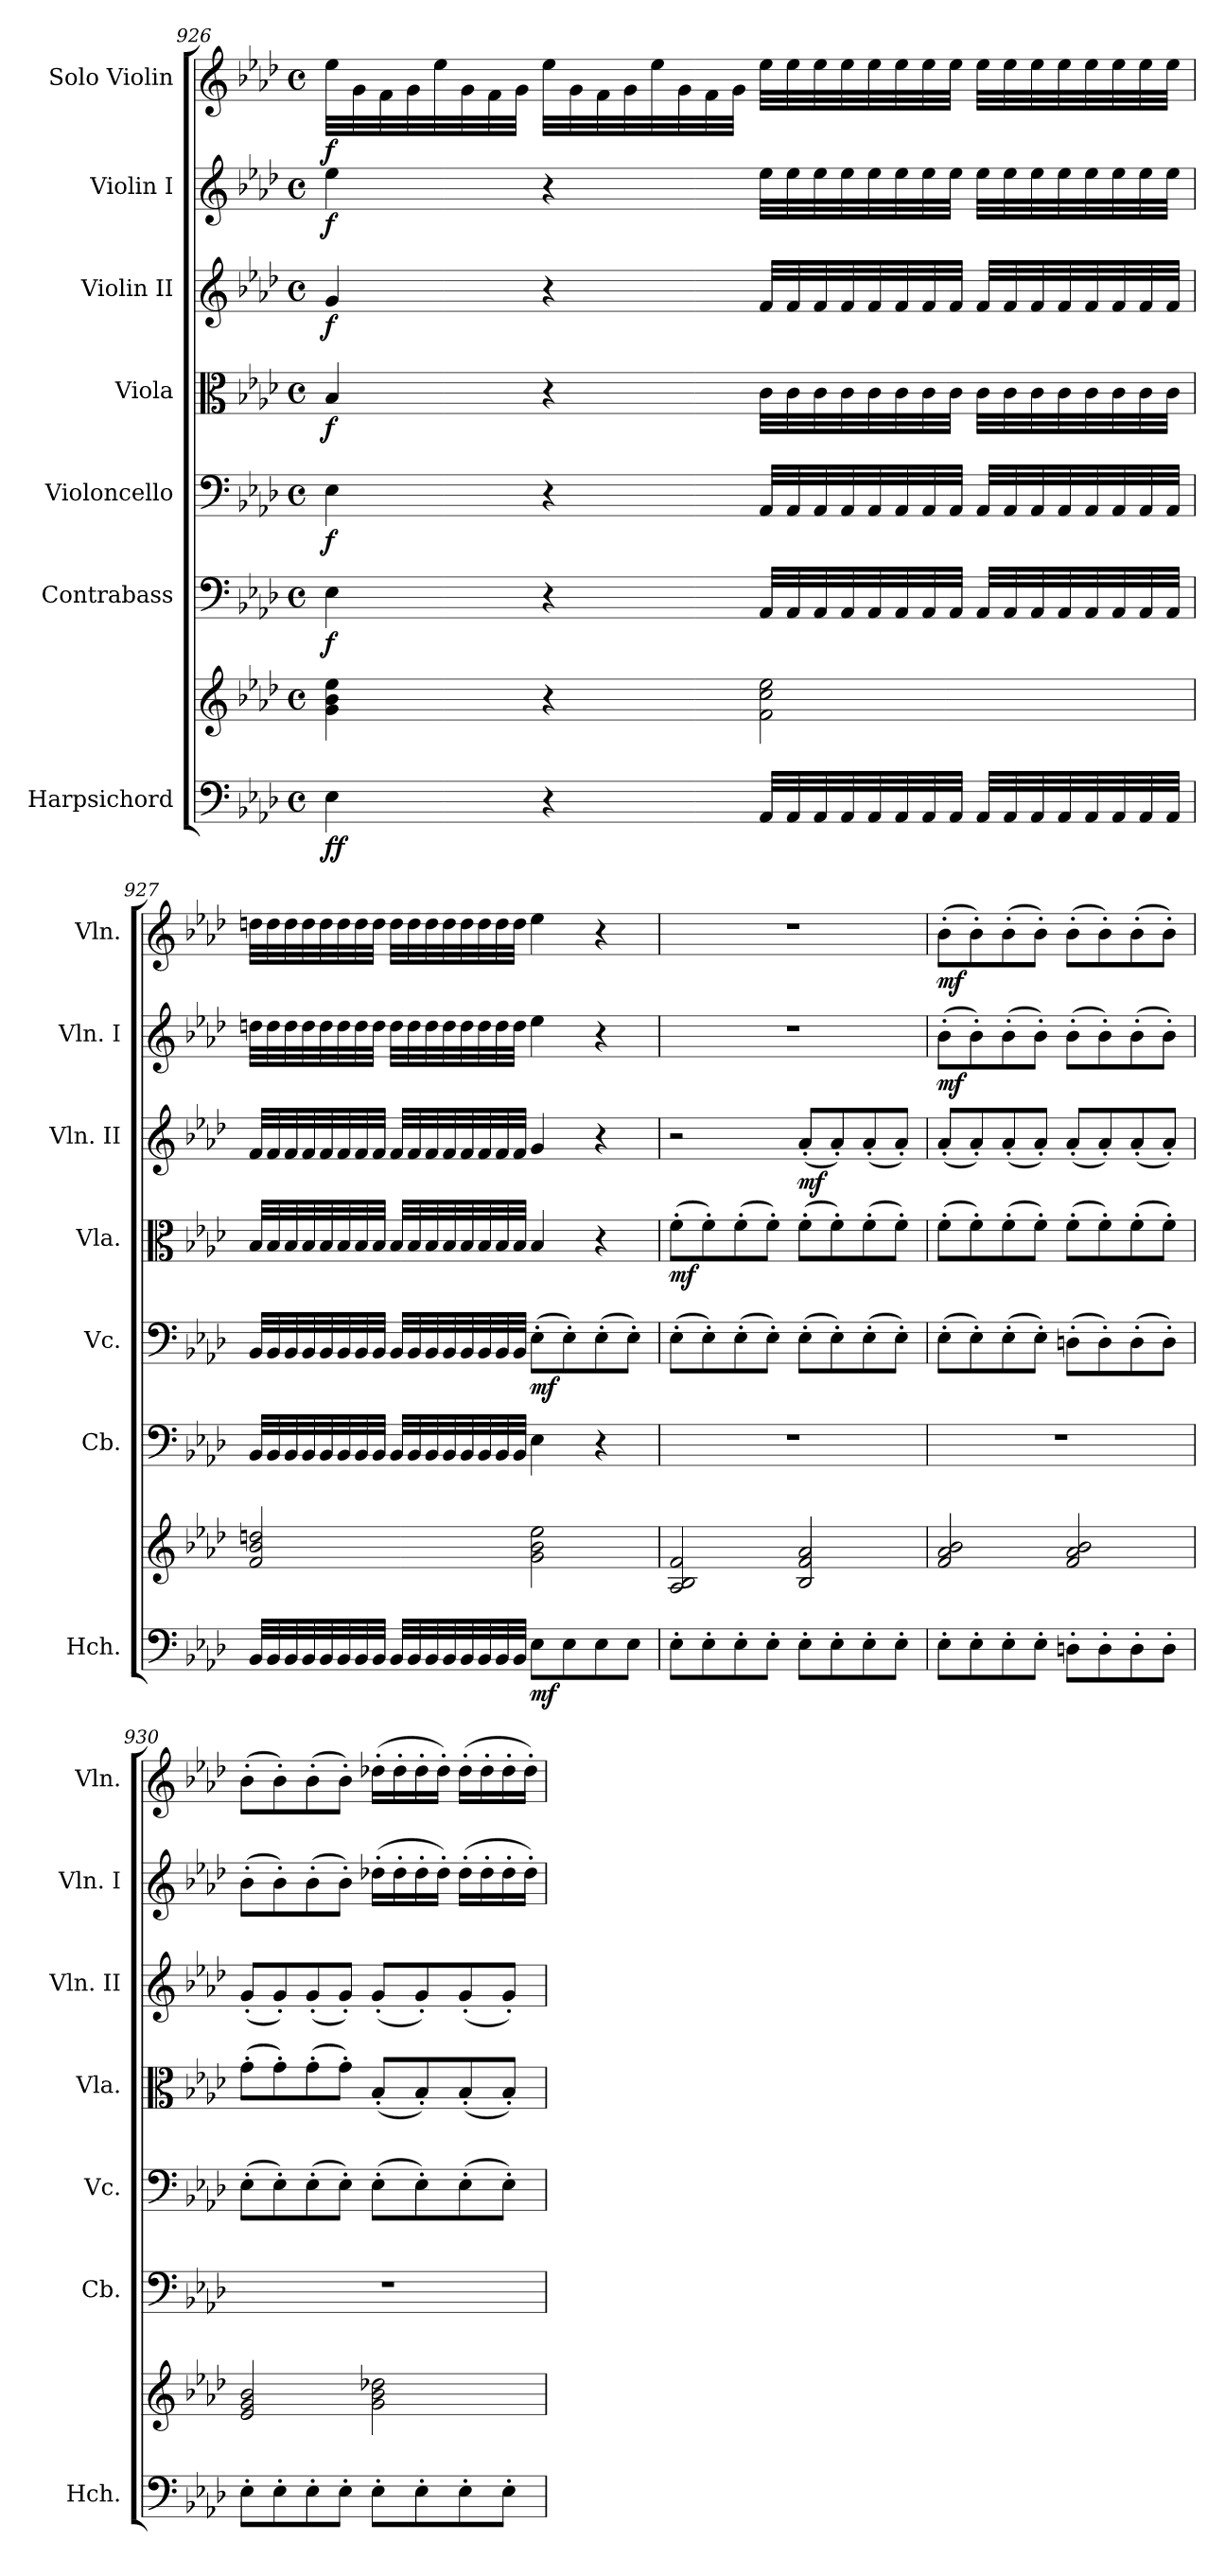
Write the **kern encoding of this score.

**kern	**kern	**dynam	**kern	**dynam	**kern	**dynam	**kern	**dynam	**kern	**dynam	**kern	**dynam	**kern	**dynam
*part7	*part7	*part7	*part6	*part6	*part5	*part5	*part4	*part4	*part3	*part3	*part2	*part2	*part1	*part1
*staff8	*staff7	*staff7/8	*staff6	*staff6	*staff5	*staff5	*staff4	*staff4	*staff3	*staff3	*staff2	*staff2	*staff1	*staff1
*I"Harpsichord	*	*	*I"Contrabass	*	*I"Violoncello	*	*I"Viola	*	*I"Violin II	*	*I"Violin I	*	*I"Solo Violin	*
*I'Hch.	*	*	*I'Cb.	*	*I'Vc.	*	*I'Vla.	*	*I'Vln. II	*	*I'Vln. I	*	*I'Vln.	*
!!LO:PB:g=z
*clefF4	*clefG2	*	*clefF4	*	*clefF4	*	*clefC3	*	*clefG2	*	*clefG2	*	*clefG2	*
*	*	*	*ITrd7c12	*	*	*	*	*	*	*	*	*	*	*
*k[b-e-a-d-]	*k[b-e-a-d-]	*	*k[b-e-a-d-]	*	*k[b-e-a-d-]	*	*k[b-e-a-d-]	*	*k[b-e-a-d-]	*	*k[b-e-a-d-]	*	*k[b-e-a-d-]	*
*M4/4	*M4/4	*	*M4/4	*	*M4/4	*	*M4/4	*	*M4/4	*	*M4/4	*	*M4/4	*
*met(c)	*met(c)	*	*met(c)	*	*met(c)	*	*met(c)	*	*met(c)	*	*met(c)	*	*met(c)	*
=926	=926	=926	=926	=926	=926	=926	=926	=926	=926	=926	=926	=926	=926	=926
!	!	!LO:DY:b=2	!	!	!	!	!	!	!	!	!	!	!	!
!	!	!LO:DY:n=1:b	!	!LO:DY:b	!	!LO:DY:b	!	!LO:DY:b	!	!LO:DY:b	!	!LO:DY:b	!	!LO:DY:b
4E-\	4g\ 4b-\ 4ee-\	f f	4EE-\	f	4E-\	f	4B-/	f	4g/	f	4ee-\	f	32ee-\LLL	f
.	.	.	.	.	.	.	.	.	.	.	.	.	32g\	.
.	.	.	.	.	.	.	.	.	.	.	.	.	32f\	.
.	.	.	.	.	.	.	.	.	.	.	.	.	32g\	.
.	.	.	.	.	.	.	.	.	.	.	.	.	32ee-\	.
.	.	.	.	.	.	.	.	.	.	.	.	.	32g\	.
.	.	.	.	.	.	.	.	.	.	.	.	.	32f\	.
.	.	.	.	.	.	.	.	.	.	.	.	.	32g\JJJ	.
4r	4r	.	4r	.	4r	.	4r	.	4r	.	4r	.	32ee-\LLL	.
.	.	.	.	.	.	.	.	.	.	.	.	.	32g\	.
.	.	.	.	.	.	.	.	.	.	.	.	.	32f\	.
.	.	.	.	.	.	.	.	.	.	.	.	.	32g\	.
.	.	.	.	.	.	.	.	.	.	.	.	.	32ee-\	.
.	.	.	.	.	.	.	.	.	.	.	.	.	32g\	.
.	.	.	.	.	.	.	.	.	.	.	.	.	32f\	.
.	.	.	.	.	.	.	.	.	.	.	.	.	32g\JJJ	.
32AA-/LLL	2f\ 2cc\ 2ee-\	.	32AAA-/LLL	.	32AA-/LLL	.	32c\LLL	.	32f/LLL	.	32ee-\LLL	.	32ee-\LLL	.
32AA-/	.	.	32AAA-/	.	32AA-/	.	32c\	.	32f/	.	32ee-\	.	32ee-\	.
32AA-/	.	.	32AAA-/	.	32AA-/	.	32c\	.	32f/	.	32ee-\	.	32ee-\	.
32AA-/	.	.	32AAA-/	.	32AA-/	.	32c\	.	32f/	.	32ee-\	.	32ee-\	.
32AA-/	.	.	32AAA-/	.	32AA-/	.	32c\	.	32f/	.	32ee-\	.	32ee-\	.
32AA-/	.	.	32AAA-/	.	32AA-/	.	32c\	.	32f/	.	32ee-\	.	32ee-\	.
32AA-/	.	.	32AAA-/	.	32AA-/	.	32c\	.	32f/	.	32ee-\	.	32ee-\	.
32AA-/JJJ	.	.	32AAA-/JJJ	.	32AA-/JJJ	.	32c\JJJ	.	32f/JJJ	.	32ee-\JJJ	.	32ee-\JJJ	.
32AA-/LLL	.	.	32AAA-/LLL	.	32AA-/LLL	.	32c\LLL	.	32f/LLL	.	32ee-\LLL	.	32ee-\LLL	.
32AA-/	.	.	32AAA-/	.	32AA-/	.	32c\	.	32f/	.	32ee-\	.	32ee-\	.
32AA-/	.	.	32AAA-/	.	32AA-/	.	32c\	.	32f/	.	32ee-\	.	32ee-\	.
32AA-/	.	.	32AAA-/	.	32AA-/	.	32c\	.	32f/	.	32ee-\	.	32ee-\	.
32AA-/	.	.	32AAA-/	.	32AA-/	.	32c\	.	32f/	.	32ee-\	.	32ee-\	.
32AA-/	.	.	32AAA-/	.	32AA-/	.	32c\	.	32f/	.	32ee-\	.	32ee-\	.
32AA-/	.	.	32AAA-/	.	32AA-/	.	32c\	.	32f/	.	32ee-\	.	32ee-\	.
32AA-/JJJ	.	.	32AAA-/JJJ	.	32AA-/JJJ	.	32c\JJJ	.	32f/JJJ	.	32ee-\JJJ	.	32ee-\JJJ	.
!!LO:PB:g=z
=927	=927	=927	=927	=927	=927	=927	=927	=927	=927	=927	=927	=927	=927	=927
32BB-/LLL	2f/ 2b-/ 2ddn/	.	32BBB-/LLL	.	32BB-/LLL	.	32B-/LLL	.	32f/LLL	.	32ddn\LLL	.	32ddn\LLL	.
32BB-/	.	.	32BBB-/	.	32BB-/	.	32B-/	.	32f/	.	32dd\	.	32dd\	.
32BB-/	.	.	32BBB-/	.	32BB-/	.	32B-/	.	32f/	.	32dd\	.	32dd\	.
32BB-/	.	.	32BBB-/	.	32BB-/	.	32B-/	.	32f/	.	32dd\	.	32dd\	.
32BB-/	.	.	32BBB-/	.	32BB-/	.	32B-/	.	32f/	.	32dd\	.	32dd\	.
32BB-/	.	.	32BBB-/	.	32BB-/	.	32B-/	.	32f/	.	32dd\	.	32dd\	.
32BB-/	.	.	32BBB-/	.	32BB-/	.	32B-/	.	32f/	.	32dd\	.	32dd\	.
32BB-/JJJ	.	.	32BBB-/JJJ	.	32BB-/JJJ	.	32B-/JJJ	.	32f/JJJ	.	32dd\JJJ	.	32dd\JJJ	.
32BB-/LLL	.	.	32BBB-/LLL	.	32BB-/LLL	.	32B-/LLL	.	32f/LLL	.	32dd\LLL	.	32dd\LLL	.
32BB-/	.	.	32BBB-/	.	32BB-/	.	32B-/	.	32f/	.	32dd\	.	32dd\	.
32BB-/	.	.	32BBB-/	.	32BB-/	.	32B-/	.	32f/	.	32dd\	.	32dd\	.
32BB-/	.	.	32BBB-/	.	32BB-/	.	32B-/	.	32f/	.	32dd\	.	32dd\	.
32BB-/	.	.	32BBB-/	.	32BB-/	.	32B-/	.	32f/	.	32dd\	.	32dd\	.
32BB-/	.	.	32BBB-/	.	32BB-/	.	32B-/	.	32f/	.	32dd\	.	32dd\	.
32BB-/	.	.	32BBB-/	.	32BB-/	.	32B-/	.	32f/	.	32dd\	.	32dd\	.
32BB-/JJJ	.	.	32BBB-/JJJ	.	32BB-/JJJ	.	32B-/JJJ	.	32f/JJJ	.	32dd\JJJ	.	32dd\JJJ	.
!	!	!LO:DY:b=2	!	!	!	!LO:DY:b	!	!	!	!	!	!	!	!
8E-\L	2g\ 2b-\ 2ee-\	mf	4EE-\	.	(>8E-'\L	mf	4B-/	.	4g/	.	4ee-\	.	4ee-\	.
8E-\	.	.	.	.	8E-'\)	.	.	.	.	.	.	.	.	.
8E-\	.	.	4r	.	(>8E-'\	.	4r	.	4r	.	4r	.	4r	.
8E-\J	.	.	.	.	8E-'\J)	.	.	.	.	.	.	.	.	.
=928	=928	=928	=928	=928	=928	=928	=928	=928	=928	=928	=928	=928	=928	=928
!	!	!	!	!	!	!	!	!LO:DY:b	!	!	!	!	!	!
8E-'\L	2A-/ 2B-/ 2f/	.	1r	.	(>8E-'\L	.	(>8f'\L	mf	2r	.	1r	.	1r	.
8E-'\	.	.	.	.	8E-'\)	.	8f'\)	.	.	.	.	.	.	.
8E-'\	.	.	.	.	(>8E-'\	.	(>8f'\	.	.	.	.	.	.	.
8E-'\J	.	.	.	.	8E-'\J)	.	8f'\J)	.	.	.	.	.	.	.
!	!	!	!	!	!	!	!	!	!	!LO:DY:b	!	!	!	!
8E-'\L	2B-/ 2f/ 2a-/	.	.	.	(>8E-'\L	.	(>8f'\L	.	(<8a-'/L	mf	.	.	.	.
8E-'\	.	.	.	.	8E-'\)	.	8f'\)	.	8a-'/)	.	.	.	.	.
8E-'\	.	.	.	.	(>8E-'\	.	(>8f'\	.	(<8a-'/	.	.	.	.	.
8E-'\J	.	.	.	.	8E-'\J)	.	8f'\J)	.	8a-'/J)	.	.	.	.	.
=929	=929	=929	=929	=929	=929	=929	=929	=929	=929	=929	=929	=929	=929	=929
!	!	!	!	!	!	!	!	!	!	!	!	!LO:DY:b	!	!LO:DY:b
8E-'\L	2f/ 2a-/ 2b-/	.	1r	.	(>8E-'\L	.	(>8f'\L	.	(<8a-'/L	.	(>8b-'\L	mf	(>8b-'\L	mf
8E-'\	.	.	.	.	8E-'\)	.	8f'\)	.	8a-'/)	.	8b-'\)	.	8b-'\)	.
8E-'\	.	.	.	.	(>8E-'\	.	(>8f'\	.	(<8a-'/	.	(>8b-'\	.	(>8b-'\	.
8E-'\J	.	.	.	.	8E-'\J)	.	8f'\J)	.	8a-'/J)	.	8b-'\J)	.	8b-'\J)	.
8Dn'\L	2f/ 2a-/ 2b-/	.	.	.	(>8Dn'\L	.	(>8f'\L	.	(<8a-'/L	.	(>8b-'\L	.	(>8b-'\L	.
8D'\	.	.	.	.	8D'\)	.	8f'\)	.	8a-'/)	.	8b-'\)	.	8b-'\)	.
8D'\	.	.	.	.	(>8D'\	.	(>8f'\	.	(<8a-'/	.	(>8b-'\	.	(>8b-'\	.
8D'\J	.	.	.	.	8D'\J)	.	8f'\J)	.	8a-'/J)	.	8b-'\J)	.	8b-'\J)	.
!!LO:PB:g=z
=930	=930	=930	=930	=930	=930	=930	=930	=930	=930	=930	=930	=930	=930	=930
8E-'\L	2e-/ 2g/ 2b-/	.	1r	.	(>8E-'\L	.	(>8g'\L	.	(<8g'/L	.	(>8b-'\L	.	(>8b-'\L	.
8E-'\	.	.	.	.	8E-'\)	.	8g'\)	.	8g'/)	.	8b-'\)	.	8b-'\)	.
8E-'\	.	.	.	.	(>8E-'\	.	(>8g'\	.	(<8g'/	.	(>8b-'\	.	(>8b-'\	.
8E-'\J	.	.	.	.	8E-'\J)	.	8g'\J)	.	8g'/J)	.	8b-'\J)	.	8b-'\J)	.
8E-'\L	2g\ 2b-\ 2dd-X\	.	.	.	(>8E-'\L	.	(<8B-'/L	.	(<8g'/L	.	(>16dd-X'\LL	.	(>16dd-X'\LL	.
.	.	.	.	.	.	.	.	.	.	.	16dd-'\	.	16dd-'\	.
8E-'\	.	.	.	.	8E-'\)	.	8B-'/)	.	8g'/)	.	16dd-'\	.	16dd-'\	.
.	.	.	.	.	.	.	.	.	.	.	16dd-'\JJ)	.	16dd-'\JJ)	.
8E-'\	.	.	.	.	(>8E-'\	.	(<8B-'/	.	(<8g'/	.	(>16dd-'\LL	.	(>16dd-'\LL	.
.	.	.	.	.	.	.	.	.	.	.	16dd-'\	.	16dd-'\	.
8E-'\J	.	.	.	.	8E-'\J)	.	8B-'/J)	.	8g'/J)	.	16dd-'\	.	16dd-'\	.
.	.	.	.	.	.	.	.	.	.	.	16dd-'\JJ)	.	16dd-'\JJ)	.
=	=	=	=	=	=	=	=	=	=	=	=	=	=	=
*-	*-	*-	*-	*-	*-	*-	*-	*-	*-	*-	*-	*-	*-	*-
